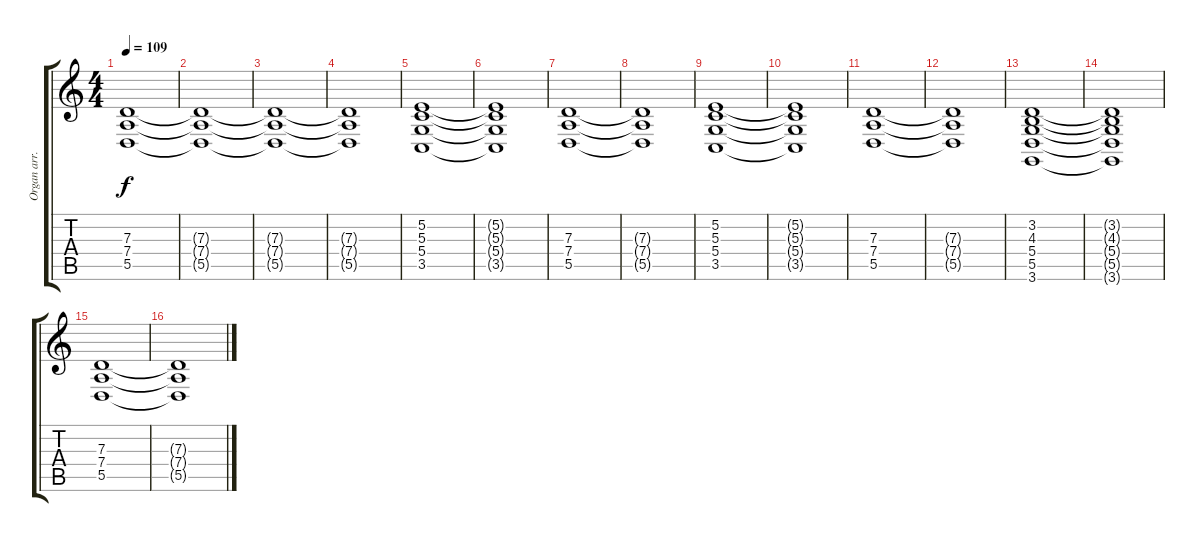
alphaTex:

\track ("Organ arr. for Guitar" "Organ arr.") {instrument drawbarorgan}
\staff {score tabs}
\tuning (E4 B3 G3 D3 A2 E2) {hide}
\ts (4 4)
\tempo 109
\clef g2
\ks c
(7.3{t} 7.4{t} 5.5{t}).1{dy f} |
(7.3{t} 7.4{t} 5.5{t}).1 |
(7.3{t} 7.4{t} 5.5{t}).1 |
(7.3{t} 7.4{t} 5.5{t}).1 |
(5.2 5.3 5.4 3.5).1 |
(5.2{t} 5.3{t} 5.4{t} 3.5{t}).1 |
(7.3 7.4 5.5).1 |
(7.3{t} 7.4{t} 5.5{t}).1 |
(5.2 5.3 5.4 3.5).1 |
(5.2{t} 5.3{t} 5.4{t} 3.5{t}).1 |
(7.3 7.4 5.5).1 |
(7.3{t} 7.4{t} 5.5{t}).1 |
(3.2 4.3 5.4 5.5 3.6).1 |
(3.2{t} 4.3{t} 5.4{t} 5.5{t} 3.6{t}).1 |
(7.3 7.4 5.5).1 |
(7.3{t} 7.4{t} 5.5{t}).1
